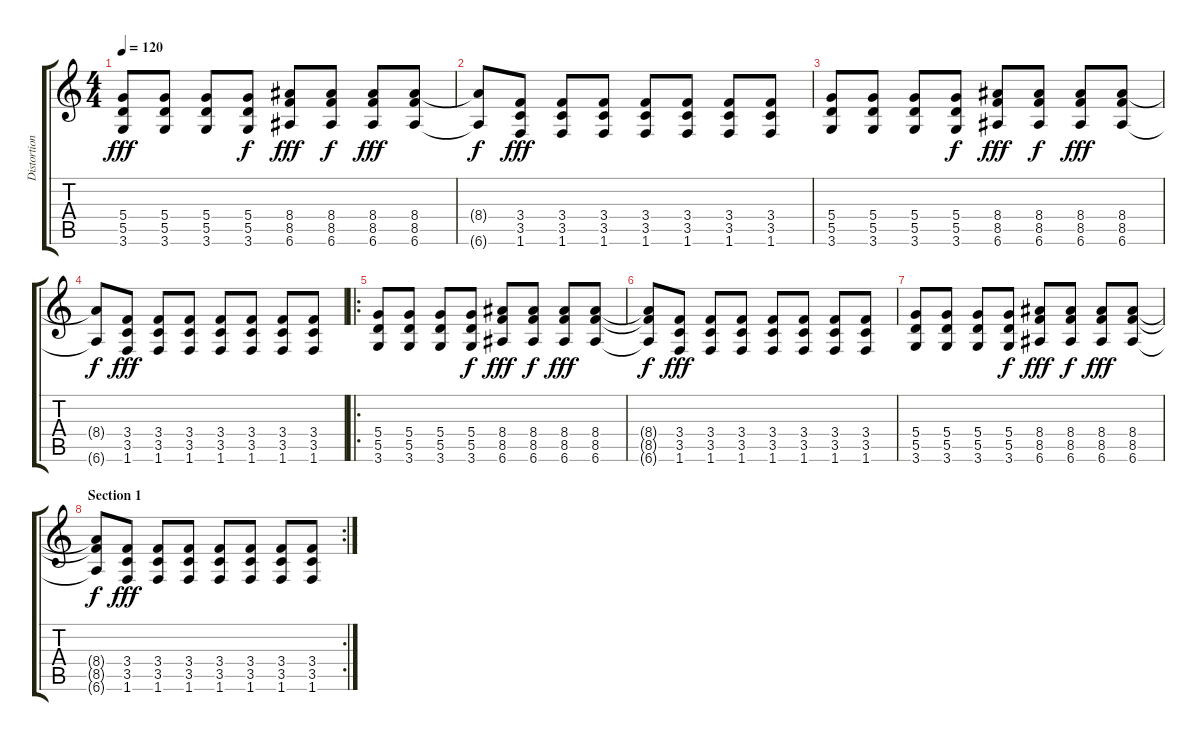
\track ("Distortion Guitar" "Distortion") {instrument distortionguitar}
\staff {score tabs}
\tuning (E4 B3 G3 D3 A2 E2) {hide}
\ts (4 4)
\tempo 120
\clef g2
\ks c
(5.4 5.5 3.6).8{dy fff} (5.4 5.5 3.6).8 (5.4 5.5 3.6).8 (5.4 5.5 3.6).8{dy f} (8.4 8.5 6.6).8{dy fff} (8.4 8.5 6.6).8{dy f} (8.4 8.5 6.6).8{dy fff} (8.4 8.5 6.6).8 |
(8.4{t} 6.6{t}).8{dy f} (3.4 3.5 1.6).8{dy fff} (3.4 3.5 1.6).8 (3.4 3.5 1.6).8 (3.4 3.5 1.6).8 (3.4 3.5 1.6).8 (3.4 3.5 1.6).8 (3.4 3.5 1.6).8 |
(5.4 5.5 3.6).8 (5.4 5.5 3.6).8 (5.4 5.5 3.6).8 (5.4 5.5 3.6).8{dy f} (8.4 8.5 6.6).8{dy fff} (8.4 8.5 6.6).8{dy f} (8.4 8.5 6.6).8{dy fff} (8.4 8.5 6.6).8 |
(8.4{t} 6.6{t}).8{dy f} (3.4 3.5 1.6).8{dy fff} (3.4 3.5 1.6).8 (3.4 3.5 1.6).8 (3.4 3.5 1.6).8 (3.4 3.5 1.6).8 (3.4 3.5 1.6).8 (3.4 3.5 1.6).8 |
\ro
(5.4 5.5 3.6).8{volume 1} (5.4 5.5 3.6).8 (5.4 5.5 3.6).8 (5.4 5.5 3.6).8{dy f} (8.4 8.5 6.6).8{dy fff} (8.4 8.5 6.6).8{dy f} (8.4 8.5 6.6).8{dy fff} (8.4 8.5 6.6).8 |
(8.4{t} 8.5{t} 6.6{t}).8{dy f} (3.4 3.5 1.6).8{dy fff} (3.4 3.5 1.6).8 (3.4 3.5 1.6).8 (3.4 3.5 1.6).8 (3.4 3.5 1.6).8 (3.4 3.5 1.6).8 (3.4 3.5 1.6).8 |
(5.4 5.5 3.6).8{volume 16} (5.4 5.5 3.6).8 (5.4 5.5 3.6).8 (5.4 5.5 3.6).8{dy f} (8.4 8.5 6.6).8{dy fff} (8.4 8.5 6.6).8{dy f} (8.4 8.5 6.6).8{dy fff} (8.4 8.5 6.6).8 |
\rc 2
\section ("" "Section 1")
(8.4{t} 8.5{t} 6.6{t}).8{dy f} (3.4 3.5 1.6).8{dy fff} (3.4 3.5 1.6).8 (3.4 3.5 1.6).8 (3.4 3.5 1.6).8 (3.4 3.5 1.6).8 (3.4 3.5 1.6).8 (3.4 3.5 1.6).8
